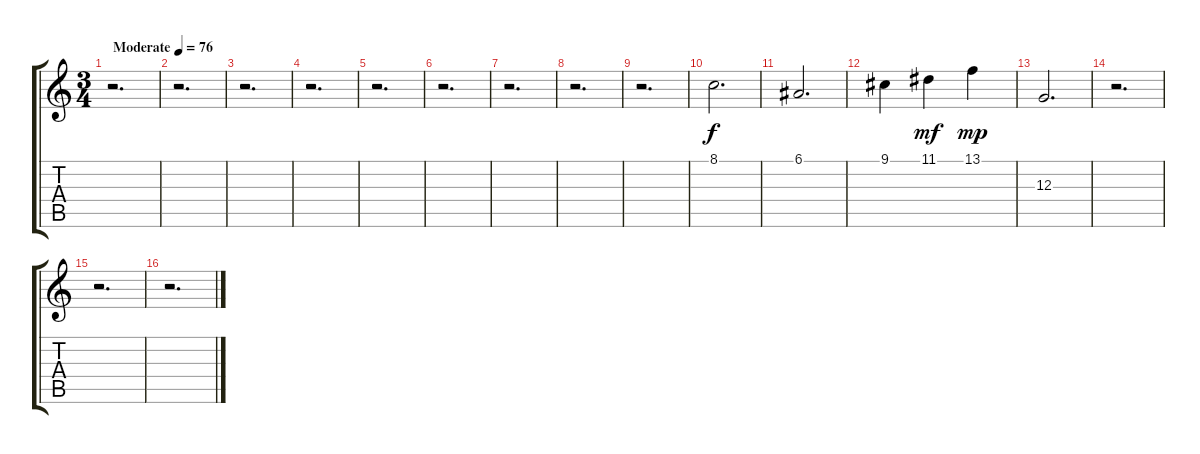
\track "" {instrument choiraahs}
\staff {score tabs}
\tuning (E4 B3 G3 D3 A2 E2) {hide}
\ts (3 4)
\tempo (76 "Moderate")
\clef g2
\ks c
r.2{d dy f instrument choiraahs} |
r.2{d} |
r.2{d} |
r.2{d} |
r.2{d} |
r.2{d} |
r.2{d} |
r.2{d} |
r.2{d} |
8.1.2{d} |
6.1.2{d} |
9.1.4 11.1.4{dy mf} 13.1.4{dy mp} |
12.3.2{d} |
r.2{d} |
r.2{d} |
r.2{d}
